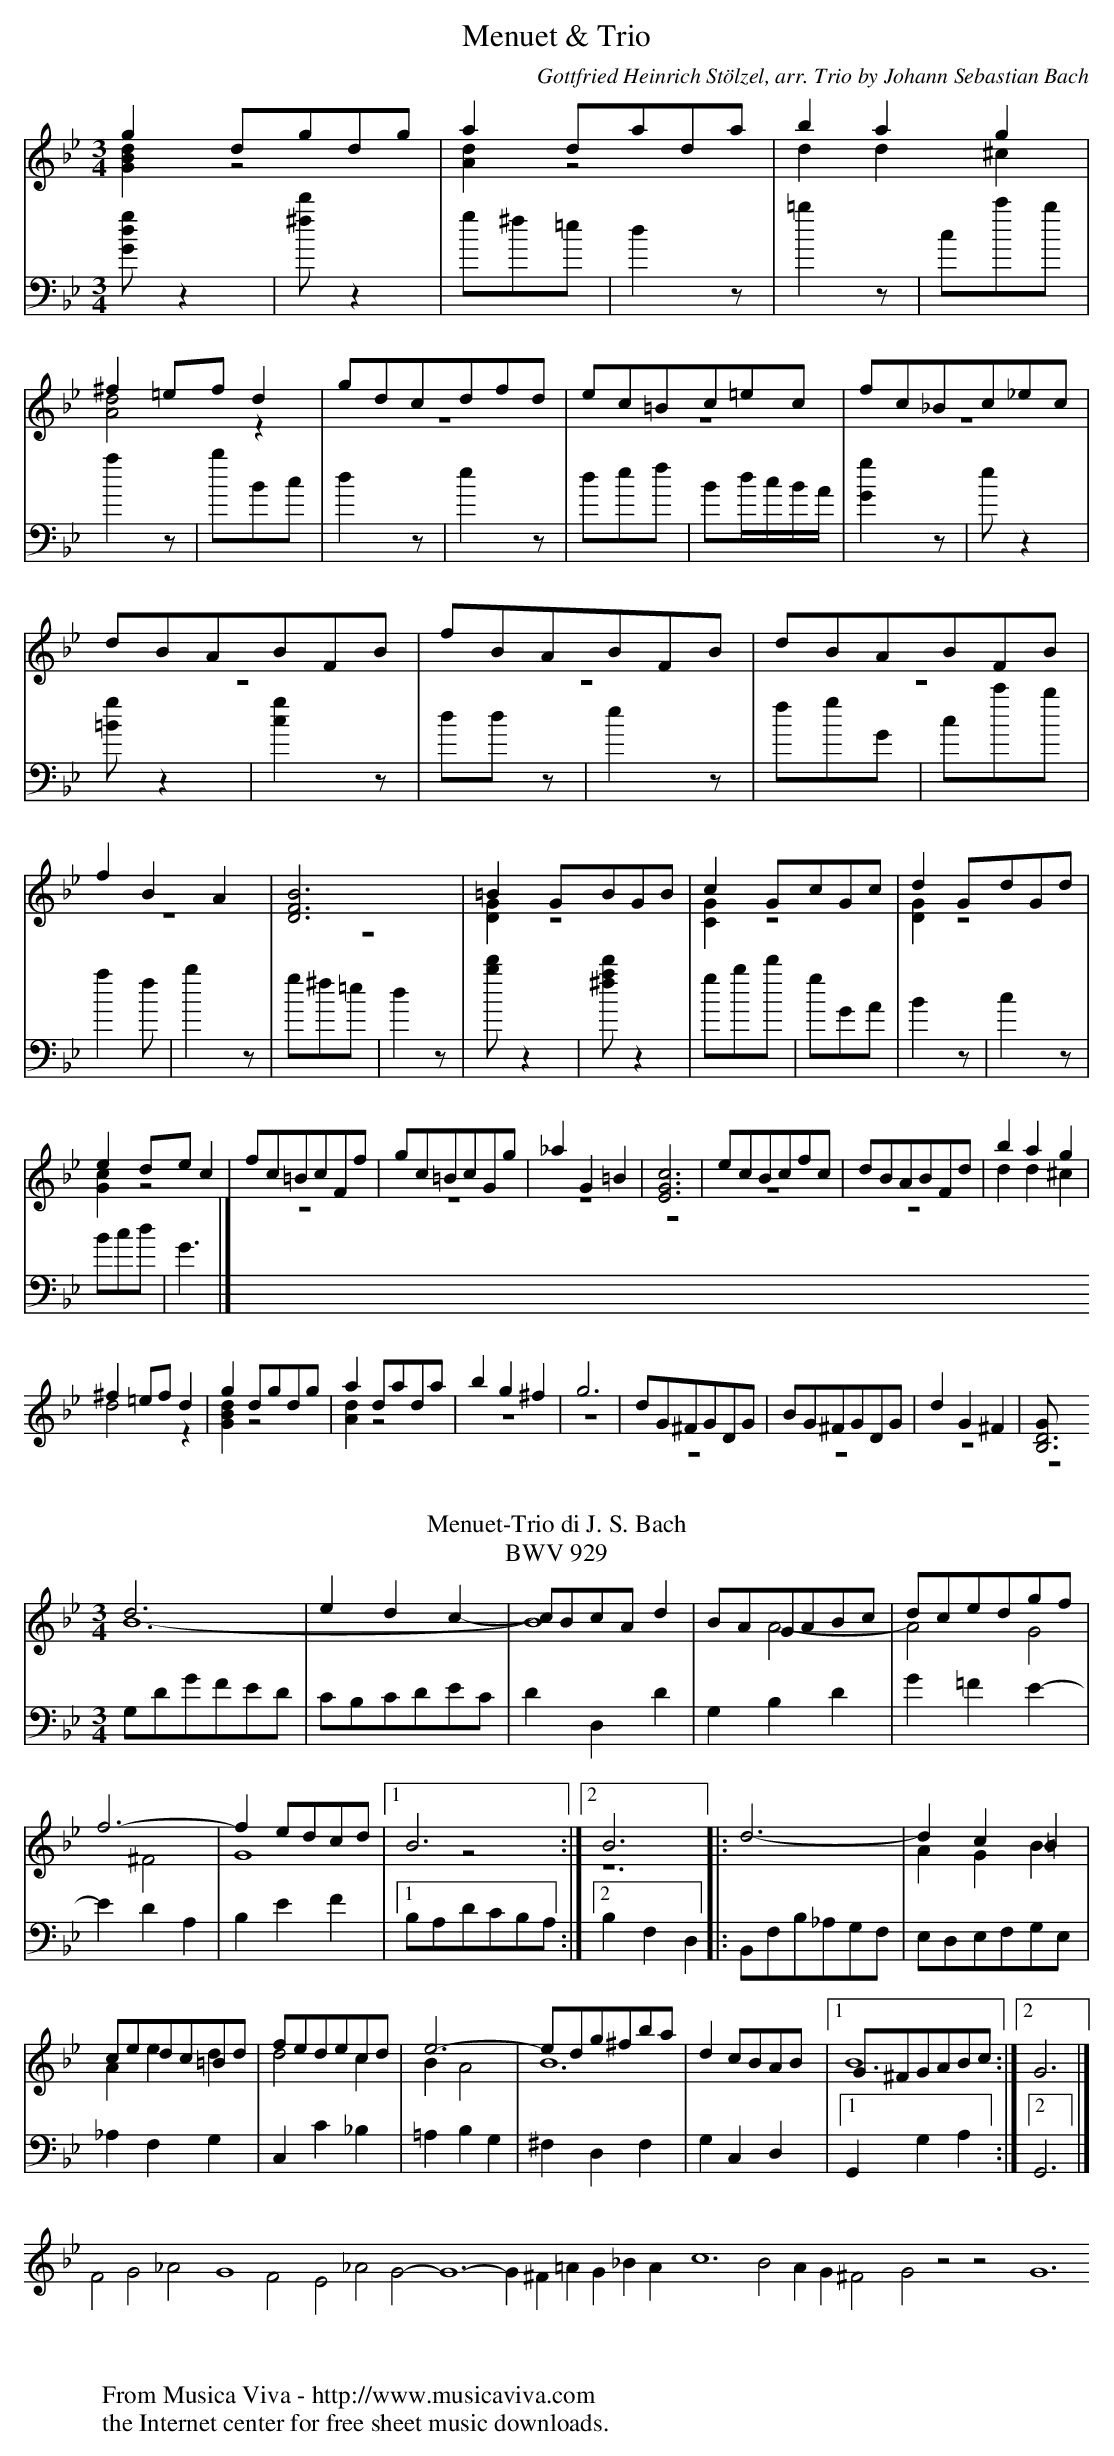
X:1
T:Menuet & Trio
C:Gottfried Heinrich St\"olzel, arr. Trio by Johann Sebastian Bach
V:1 Program 1 6 up %Harpsichord
V:2 Program 1 6 merge down %Harpsichord
V:3 Program 1 6 bass %Harpsichord
M:3/4
L:1/8
K:Gm
V:1
g2dgdg|a2dada|b2a2g2|^f2=efd2|gdcdfd|ec=Bc=ec|fc_Bc_ec|
dBABFB|fBABFB|dBABFB|f2B2A2|[D6F6B6]|=B2GBGB|c2GcGc|d2GdGd|
e2dec2|fc=BcFf|gc=BcGg|_a2G2=B2|[E6G6c6]|ecBcfc|dBABFd|b2a2g2|
^f2=efd2|g2dgdg|a2dada|b2g2^f2|g6|dG^FGDG|BG^FGDG|d2G2^F2|[B,6D6G
 6]|]
V:2
L:1/4
K:Gm
[GBd]z2|[Ad]z2|dd^c|[A2d2]z|z3|z3|z3|
z3|z3|z3|z3|z3|[DG]z2|[CG]z2|[DG]z2|
[Gc]z2|z3|z3|z3|z3|z3|z3|dd^c|
d2z|[GBd]z2|[Ad]z2|z3|z3|z3|z3|z3|z3|]
V:3
K:Gm
[Gdg]z2|[^fd']z2|g^f=e|d2z|=b2z|cc'b|a2z|
bBc|d2z|e2z|def|Bd/c/B/A/|[G2g2]z|ez2|[=Bg]z2|
[c2g2]z|ddz|e2z|fgG|cc'b|a2f|b2z|g^f=e|
d2z|[bd']z2|[^fad']z2|gbd'|gGA|B2z|c2z|Bcd|G3|]
T:Menuet-Trio di J. S. Bach
T:BWV 929
C:Johann Sebastian Bach
M:3/4
L:1/8
V:1 program 1 20
V:2 program 1 20
V:3 bass program 1 20
K:Gmin
V:1
d6|e2d2c2-|cBcAd2|BAGABc|dcedgf|
V:2
B6-|B4A2-|A2G2^F2|G4z2|z6|
V:3
G,DGFED|CB,CDEC|D2D,2D2|G,2B,2D2|G2=F2E2-|
V:1
f6-|f2edcd|1B6:|2B6|:d6-|d2c2=B2|
V:2
AGBAed|d2cBA2|1B6:|2B6|:F2G2_A2|G4F2|
V:3
E2D2A,2|B,2E2F2|1B,A,DCB,A,:|2B,2F,2D,2|:B,,F,B,_A,G,F,|E,D,E,F,G,E,|
V:1
cedc=Bd|fedecd|e6-|edg^fba|d2cBAB|1G^FGABc:|2G6|]
V:2
E2_A2G2-|G6-|G^F=AG_BA|c6|B2AG^F2|1G2z2z2:|2G6|]
V:3
_A,2F,2G,2|C,2C2_B,2|=A,2B,2G,2|^F,2D,2F,2|G,2C,2D,2|1G,,2G,2A,2:|2G,,6|]
W:
W:
W:  From Musica Viva - http://www.musicaviva.com
W:  the Internet center for free sheet music downloads.
